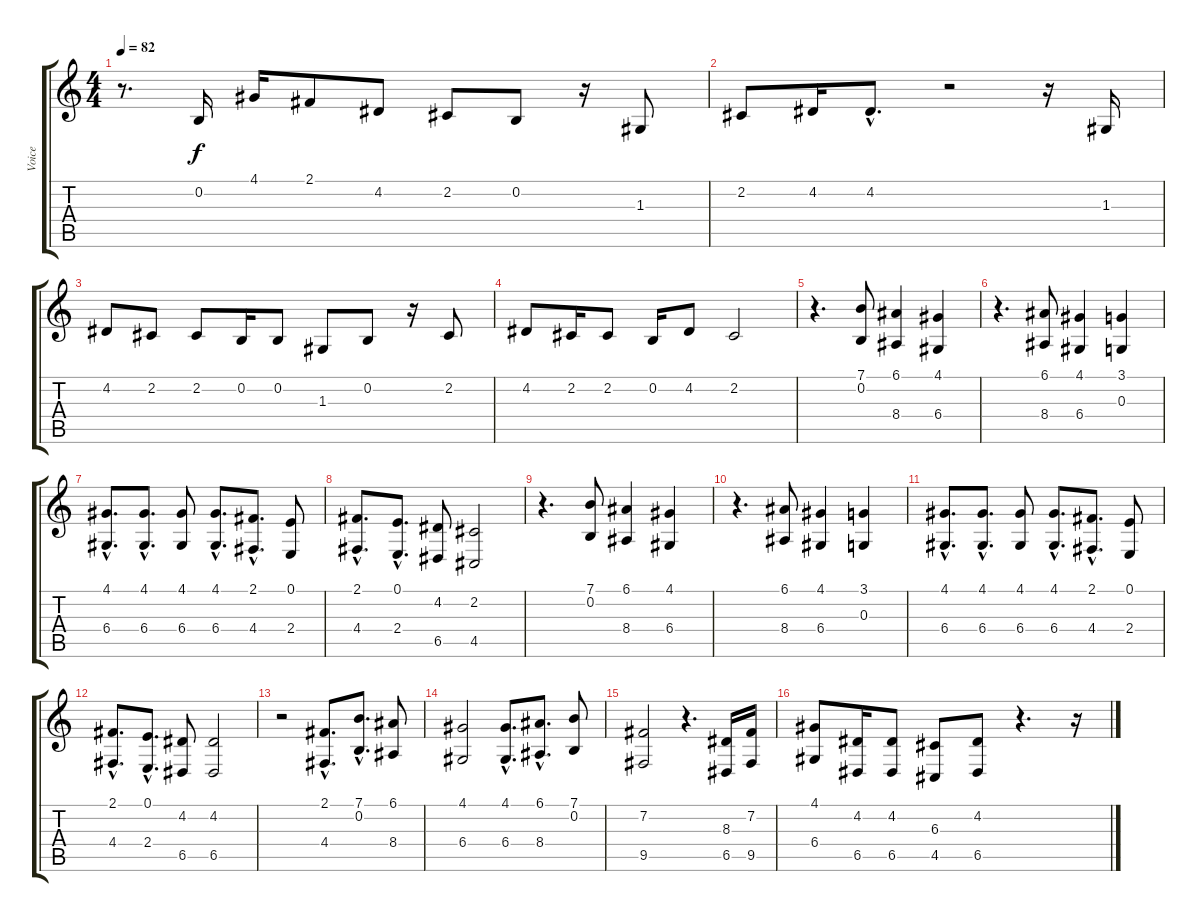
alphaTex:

\track ("Voice" "Voice") {instrument honkytonkpiano}
\staff {score tabs}
\tuning (E4 B3 G3 D3 A2 E2) {hide}
\ts (4 4)
\tempo 82
\clef g2
\ks c
r.8{d dy f} 0.2.16 4.1.16 2.1.8 4.2.8 2.2.8 0.2.8 r.16 1.3.8 |
2.2.8 4.2.16 4.2{hac}.8{d} r.2 r.16 1.3.16 |
4.2.8 2.2.8 2.2.8 0.2.16 0.2.8 1.3.8 0.2.8 r.16 2.2.8 |
4.2.8 2.2.16 2.2.8 0.2.16 4.2.8 2.2.2 |
r.4{d volume 16} (7.1 0.2).8 (6.1 8.4).4 (4.1 6.4).4 |
r.4{d} (6.1 8.4).8 (4.1 6.4).4 (3.1 0.3).4 |
(4.1{hac} 6.4{hac}).8{d} (4.1{hac} 6.4{hac}).8{d} (4.1 6.4).8 (4.1{hac} 6.4{hac}).8{d} (2.1{hac} 4.4{hac}).8{d} (0.1 2.4).8 |
(2.1{hac} 4.4{hac}).8{d} (0.1{hac} 2.4{hac}).8{d} (4.2 6.5).8 (2.2 4.5).2 |
r.4{d} (7.1 0.2).8 (6.1 8.4).4 (4.1 6.4).4 |
r.4{d} (6.1 8.4).8 (4.1 6.4).4 (3.1 0.3).4 |
(4.1{hac} 6.4{hac}).8{d} (4.1{hac} 6.4{hac}).8{d} (4.1 6.4).8 (4.1{hac} 6.4{hac}).8{d} (2.1{hac} 4.4{hac}).8{d} (0.1 2.4).8 |
(2.1{hac} 4.4{hac}).8{d} (0.1{hac} 2.4{hac}).8{d} (4.2 6.5).8 (4.2 6.5).2 |
r.2 (2.1{hac} 4.4{hac}).8{d} (7.1{hac} 0.2{hac}).8{d} (6.1 8.4).8 |
(4.1 6.4).2 (4.1{hac} 6.4{hac}).8{d} (6.1{hac} 8.4{hac}).8{d} (7.1 0.2).8 |
(7.2 9.5).2 r.4{d} (8.3 6.5).16 (7.2 9.5).16 |
(4.1 6.4).8 (4.2 6.5).16 (4.2 6.5).8 (6.3 4.5).8 (4.2 6.5).8 r.4{d} r.16
